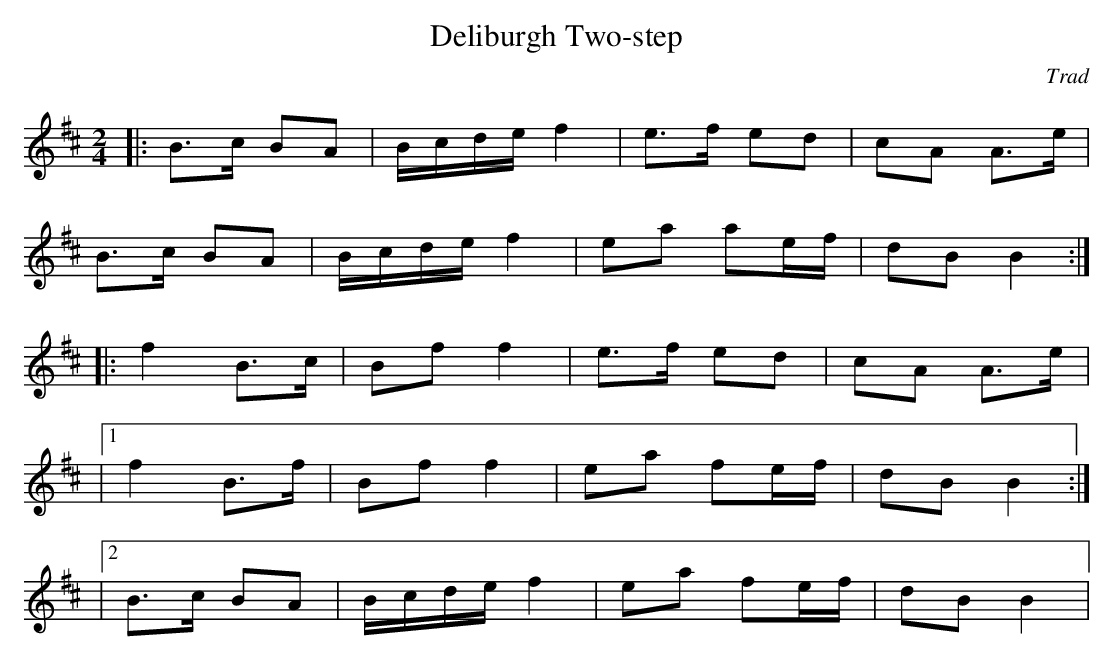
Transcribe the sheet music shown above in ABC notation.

X:1
T:Deliburgh Two-step
C:Trad
M:2/4
K:D
|: B3c B2A2 | Bcde f4 | e3f e2d2 | c2A2 A3e |
B3c B2A2 | Bcde f4 | e2a2 a2ef | d2B2 B4:|
|: f4 B3c | B2f2 f4 | e3f e2d2 | c2A2 A3e |
|[1f4 B3f | B2f2 f4 | e2a2 f2ef | d2B2B4:|
|[2B3c B2A2 | Bcde f4 | e2a2 f2ef | d2B2 B4|
